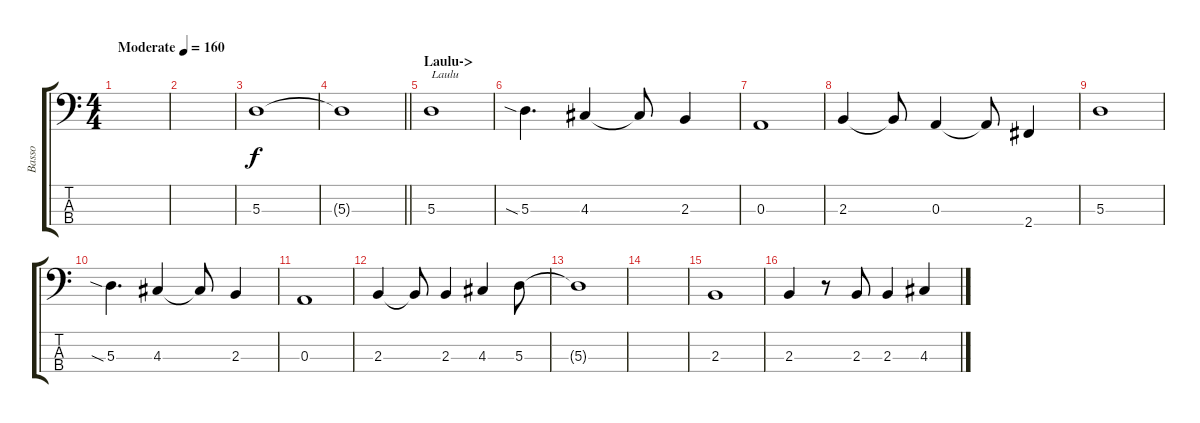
\track ("Basso" "Basso") {instrument electricbasspick}
\staff {score tabs}
\tuning (G2 D2 A1 E1) {hide}
\ts (4 4)
\tempo (160 "Moderate")
\clef f4
\ks c
|
|
5.3.1 |
\barLineRight lightlight
5.3{t}.1 |
\section ("" "Laulu->")
5.3.1{txt "Laulu"} |
5.3{sia}.4{d} 4.3.4 4.3{t}.8 2.3.4 |
0.3.1 |
2.3.4 2.3{t}.8 0.3.4 0.3{t}.8 2.4.4 |
5.3.1 |
5.3{sia}.4{d} 4.3.4 4.3{t}.8 2.3.4 |
0.3.1 |
2.3.4 2.3{t}.8 2.3.4 4.3.4 5.3.8 |
5.3{t}.1 |
|
2.3.1 |
2.3.4 r.8 2.3.8 2.3.4 4.3.4
